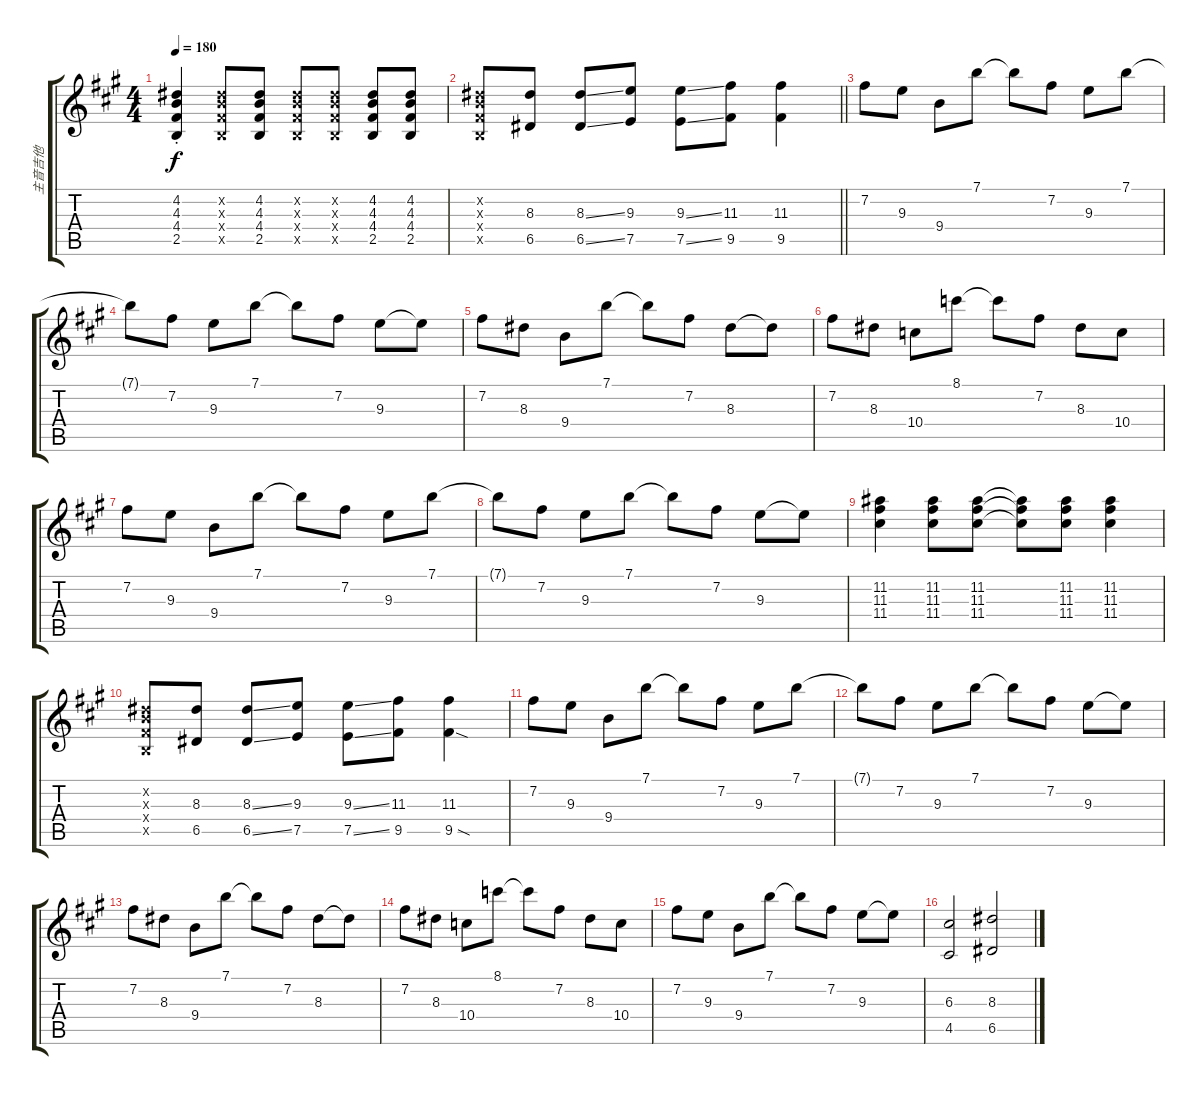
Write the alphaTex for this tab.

\track ("主音吉他" "主音吉他") {instrument distortionguitar}
\staff {score tabs}
\tuning (E4 B3 G3 D3 A2 E2) {hide}
\ts (4 4)
\tempo 180
\clef g2
\ks a
(4.2{st} 4.3{st} 4.4{st} 2.5{st}).4{dy f} (4.2{x} 4.3{x} 4.4{x} 2.5{x}).8 (4.2 4.3 4.4 2.5).8 (4.2{x} 4.3{x} 4.4{x} 2.5{x}).8 (4.2{x} 4.3{x} 4.4{x} 2.5{x}).8 (4.2 4.3 4.4 2.5).8 (4.2 4.3 4.4 2.5).8 |
\barLineRight lightlight
(4.2{x} 4.3{x} 4.4{x} 2.5{x}).8 (8.3 6.5).8 (8.3{ss} 6.5{ss}).8 (9.3 7.5).8 (9.3{ss} 7.5{ss}).8 (11.3 9.5).8 (11.3 9.5).4 |
7.2.8 9.3.8 9.4.8 7.1.8 7.1{t}.8 7.2.8 9.3.8 7.1.8 |
7.1{t}.8 7.2.8 9.3.8 7.1.8 7.1{t}.8 7.2.8 9.3.8 9.3{t}.8 |
7.2.8 8.3.8 9.4.8 7.1.8 7.1{t}.8 7.2.8 8.3.8 8.3{t}.8 |
7.2.8 8.3.8 10.4.8 8.1.8 8.1{t}.8 7.2.8 8.3.8 10.4.8 |
7.2.8 9.3.8 9.4.8 7.1.8 7.1{t}.8 7.2.8 9.3.8 7.1.8 |
7.1{t}.8 7.2.8 9.3.8 7.1.8 7.1{t}.8 7.2.8 9.3.8 9.3{t}.8 |
(11.2 11.3 11.4).4 (11.2 11.3 11.4).8 (11.2 11.3 11.4).8 (11.2{t} 11.3{t} 11.4{t}).8 (11.2 11.3 11.4).8 (11.2 11.3 11.4).4 |
(4.2{x} 4.3{x} 4.4{x} 2.5{x}).8 (8.3 6.5).8 (8.3{ss} 6.5{ss}).8 (9.3 7.5).8 (9.3{ss} 7.5{ss}).8 (11.3 9.5).8 (11.3 9.5{sod}).4 |
7.2.8 9.3.8 9.4.8 7.1.8 7.1{t}.8 7.2.8 9.3.8 7.1.8 |
7.1{t}.8 7.2.8 9.3.8 7.1.8 7.1{t}.8 7.2.8 9.3.8 9.3{t}.8 |
7.2.8 8.3.8 9.4.8 7.1.8 7.1{t}.8 7.2.8 8.3.8 8.3{t}.8 |
7.2.8 8.3.8 10.4.8 8.1.8 8.1{t}.8 7.2.8 8.3.8 10.4.8 |
7.2.8 9.3.8 9.4.8 7.1.8 7.1{t}.8 7.2.8 9.3.8 9.3{t}.8 |
(6.3 4.5).2 (8.3 6.5).2
